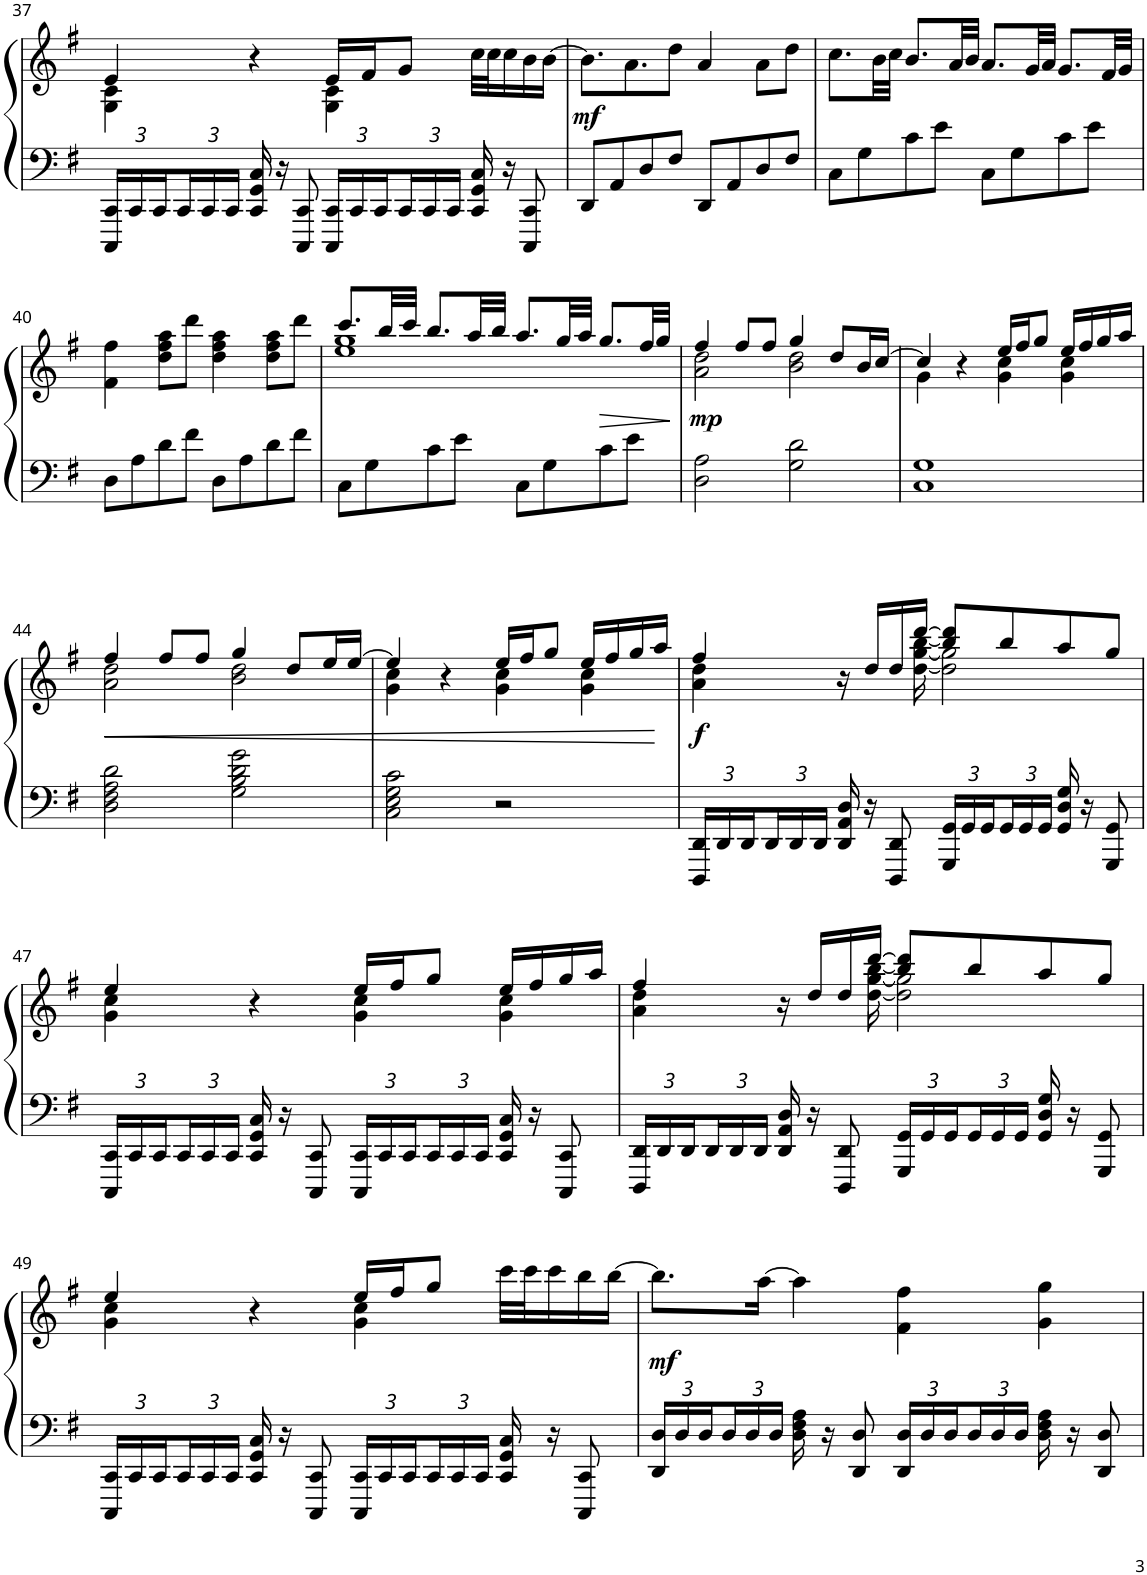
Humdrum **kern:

**kern	**kern	**dynam
*part1	*part1	*part1
*staff2	*staff1	*staff1/2
*I"Piano	*	*
*I'Pno.	*	*
!!LO:PB:g=z
*clefF4	*clefG2	*
*k[f#]	*k[f#]	*
*M4/4	*M4/4	*
*Xbrackettup	*	*
=37	=37	=37
*	*^	*
24CCC/ 24CC/LL	4e/	4G\ 4c\	.
24CC/	.	.	.
24CC/	.	.	.
24CC/	.	.	.
24CC/	.	.	.
24CC/JJ	.	.	.
16CC/ 16GG/ 16C/	4r	4ryy	.
16r	.	.	.
8CCC/ 8CC/	.	.	.
24CCC/ 24CC/LL	16e/LL	4G\ 4c\	.
24CC/	.	.	.
.	16f#/J	.	.
24CC/	.	.	.
24CC/	8g/J	.	.
24CC/	.	.	.
24CC/JJ	.	.	.
16CC/ 16GG/ 16C/	32cc\LLL	4ryy	.
.	32cc\J	.	.
16r	16cc\	.	.
8CCC/ 8CC/	16b\	.	.
.	[16b\JJ	.	.
*	*v	*v	*
=38	=38	=38
!	!	!LO:DY:b
8DD/L	8.b\L]	mf
8AA/	.	.
.	8.a\	.
8D/	.	.
8F#/J	8dd\J	.
8DD/L	4a/	.
8AA/	.	.
8D/	8a\L	.
8F#/J	8dd\J	.
=39	=39	=39
8C\L	8.cc\L	.
8G\	.	.
.	32b\LL	.
.	32cc\JJJ	.
8c\	8.b/L	.
8e\J	.	.
.	32a/LL	.
.	32b/JJJ	.
8C\L	8.a/L	.
8G\	.	.
.	32g/LL	.
.	32a/JJJ	.
8c\	8.g/L	.
8e\J	.	.
.	32f#/LL	.
.	32g/JJJ	.
!!LO:LB:g=z
=40	=40	=40
8D\L	4f#\ 4ff#\	.
8A\	.	.
8d\	8dd\ 8ff#\ 8aa\L	.
8f#\J	8ddd\J	.
8D\L	4dd\ 4ff#\ 4aa\	.
8A\	.	.
8d\	8dd\ 8ff#\ 8aa\L	.
8f#\J	8ddd\J	.
=41	=41	=41
*	*^	*
8C\L	8.ccc/L	1ee 1gg	.
8G\	.	.	.
.	32bb/LL	.	.
.	32ccc/JJJ	.	.
8c\	8.bb/L	.	.
8e\J	.	.	.
.	32aa/LL	.	.
.	32bb/JJJ	.	.
8C\L	8.aa/L	.	.
8G\	.	.	.
.	32gg/LL	.	.
.	32aa/JJJ	.	.
!	!	!	!LO:HP:b
8c\	8.gg/L	.	>
8e\J	.	.	.
.	32ff#/LL	.	.
.	32gg/JJJ	.	.
*	*v	*v	*
.	.	]
=42	=42	=42
*	*^	*
!	!	!	!LO:DY:b
2D\ 2A\	4ff#/	2a\ 2dd\	mp
.	8ff#/L	.	.
.	8ff#/J	.	.
2G\ 2d\	4gg/	2b\ 2dd\	.
.	8dd/L	.	.
.	16b/L	.	.
.	[16cc/JJ	.	.
=43	=43	=43	=43
1C 1G	4cc/]	4g\	.
.	4r	4ryy	.
.	16ee/LL	4g\ 4cc\	.
.	16ff#/J	.	.
.	8gg/J	.	.
.	16ee/LL	4g\ 4cc\	.
.	16ff#/	.	.
.	16gg/	.	.
.	16aa/JJ	.	.
!!LO:LB:g=z	!!
=44	=44	=44	=44
!	!	!	!LO:HP:b
2D\ 2F#\ 2A\ 2d\	4ff#/	2a\ 2dd\	<
.	8ff#/L	.	.
.	8ff#/J	.	.
2G\ 2B\ 2d\ 2g\	4gg/	2b\ 2dd\	.
.	8dd/L	.	.
.	16ee/L	.	.
.	[16ee/JJ	.	.
=45	=45	=45	=45
2C\ 2E\ 2G\ 2c\	4ee/]	4g\ 4cc\	.
.	4r	4ryy	.
2r	16ee/LL	4g\ 4cc\	.
.	16ff#/J	.	.
.	8gg/J	.	.
.	16ee/LL	4g\ 4cc\	.
.	16ff#/	.	.
.	16gg/	.	.
.	16aa/JJ	.	.
*	*v	*v	*
.	.	[
=46	=46	=46
*	*^	*
!	!	!	!LO:DY:b
24DDD/ 24DD/LL	4ff#/	4a\ 4dd\	f
24DD/	.	.	.
24DD/	.	.	.
24DD/	.	.	.
24DD/	.	.	.
24DD/JJ	.	.	.
16DD/ 16AA/ 16D/	16r	8.ryy	.
16r	16dd/LL	.	.
8DDD/ 8DD/	16dd/	.	.
.	[16ddd/JJ	[16dd\ [16gg\ [16bb\	.
24GGG/ 24GG/LL	8bb/] 8ddd/]L	2dd\] 2gg\]	.
24GG/	.	.	.
24GG/	.	.	.
24GG/	8bb/	.	.
24GG/	.	.	.
24GG/JJ	.	.	.
16GG/ 16D/ 16G/	8aa/	.	.
16r	.	.	.
8GGG/ 8GG/	8gg/J	.	.
!!LO:LB:g=z	!!
=47	=47	=47	=47
24CCC/ 24CC/LL	4ee/	4g\ 4cc\	.
24CC/	.	.	.
24CC/	.	.	.
24CC/	.	.	.
24CC/	.	.	.
24CC/JJ	.	.	.
16CC/ 16GG/ 16C/	4r	4ryy	.
16r	.	.	.
8CCC/ 8CC/	.	.	.
24CCC/ 24CC/LL	16ee/LL	4g\ 4cc\	.
24CC/	.	.	.
.	16ff#/J	.	.
24CC/	.	.	.
24CC/	8gg/J	.	.
24CC/	.	.	.
24CC/JJ	.	.	.
16CC/ 16GG/ 16C/	16ee/LL	4g\ 4cc\	.
16r	16ff#/	.	.
8CCC/ 8CC/	16gg/	.	.
.	16aa/JJ	.	.
=48	=48	=48	=48
24DDD/ 24DD/LL	4ff#/	4a\ 4dd\	.
24DD/	.	.	.
24DD/	.	.	.
24DD/	.	.	.
24DD/	.	.	.
24DD/JJ	.	.	.
16DD/ 16AA/ 16D/	16r	8.ryy	.
16r	16dd/LL	.	.
8DDD/ 8DD/	16dd/	.	.
.	[16ddd/JJ	[16dd\ [16gg\ [16bb\	.
24GGG/ 24GG/LL	8bb/] 8ddd/]L	2dd\] 2gg\]	.
24GG/	.	.	.
24GG/	.	.	.
24GG/	8bb/	.	.
24GG/	.	.	.
24GG/JJ	.	.	.
16GG/ 16D/ 16G/	8aa/	.	.
16r	.	.	.
8GGG/ 8GG/	8gg/J	.	.
!!LO:LB:g=z	!!
=49	=49	=49	=49
24CCC/ 24CC/LL	4ee/	4g\ 4cc\	.
24CC/	.	.	.
24CC/	.	.	.
24CC/	.	.	.
24CC/	.	.	.
24CC/JJ	.	.	.
16CC/ 16GG/ 16C/	4r	4ryy	.
16r	.	.	.
8CCC/ 8CC/	.	.	.
24CCC/ 24CC/LL	16ee/LL	4g\ 4cc\	.
24CC/	.	.	.
.	16ff#/J	.	.
24CC/	.	.	.
24CC/	8gg/J	.	.
24CC/	.	.	.
24CC/JJ	.	.	.
16CC/ 16GG/ 16C/	32ccc\LLL	4ryy	.
.	32ccc\J	.	.
16r	16ccc\	.	.
8CCC/ 8CC/	16bb\	.	.
.	[16bb\JJ	.	.
*	*v	*v	*
=50	=50	=50
!	!	!LO:DY:b
24DD/ 24D/LL	8.bb\L]	mf
24D/	.	.
24D/	.	.
24D/	.	.
24D/	.	.
.	[16aa\Jk	.
24D/JJ	.	.
16D\ 16F#\ 16A\	4aa\]	.
16r	.	.
8DD/ 8D/	.	.
24DD/ 24D/LL	4f#\ 4ff#\	.
24D/	.	.
24D/	.	.
24D/	.	.
24D/	.	.
24D/JJ	.	.
16D\ 16F#\ 16A\	4g\ 4gg\	.
16r	.	.
8DD/ 8D/	.	.
=	=	=
*-	*-	*-
